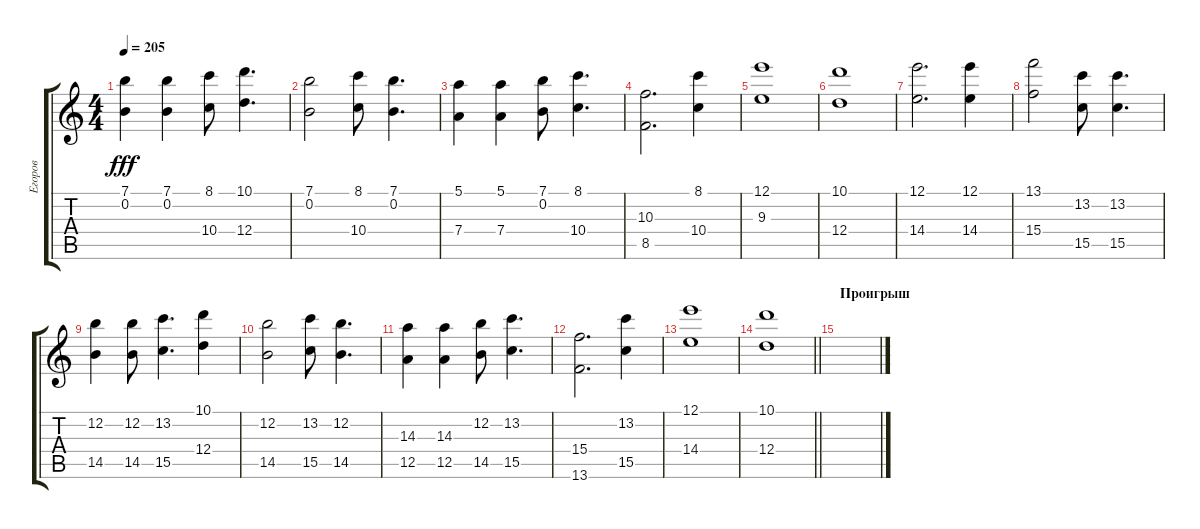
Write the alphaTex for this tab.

\track ("Егоров" "Егоров") {instrument contrabass}
\staff {score tabs}
\tuning (E4 B3 G3 D3 A2 E2) {hide}
\ts (4 4)
\tempo 205
\clef g2
\ks c
(7.1 0.2).4{dy fff} (7.1 0.2).4 (8.1 10.4).8 (10.1 12.4).4{d} |
(7.1 0.2).2 (8.1 10.4).8 (7.1 0.2).4{d} |
(5.1 7.4).4 (5.1 7.4).4 (7.1 0.2).8 (8.1 10.4).4{d} |
(10.3 8.5).2{d} (8.1 10.4).4 |
(12.1 9.3).1 |
(10.1 12.4).1 |
(12.1 14.4).2{d} (12.1 14.4).4 |
(13.1 15.4).2 (13.2 15.5).8 (13.2 15.5).4{d} |
(12.2 14.5).4 (12.2 14.5).8 (13.2 15.5).4{d} (10.1 12.4).4 |
(12.2 14.5).2 (13.2 15.5).8 (12.2 14.5).4{d} |
(14.3 12.5).4 (14.3 12.5).4 (12.2 14.5).8 (13.2 15.5).4{d} |
(15.4 13.6).2{d} (13.2 15.5).4 |
(12.1 14.4).1 |
\barLineRight lightlight
(10.1 12.4).1 |
\section ("" "Проигрыш")
